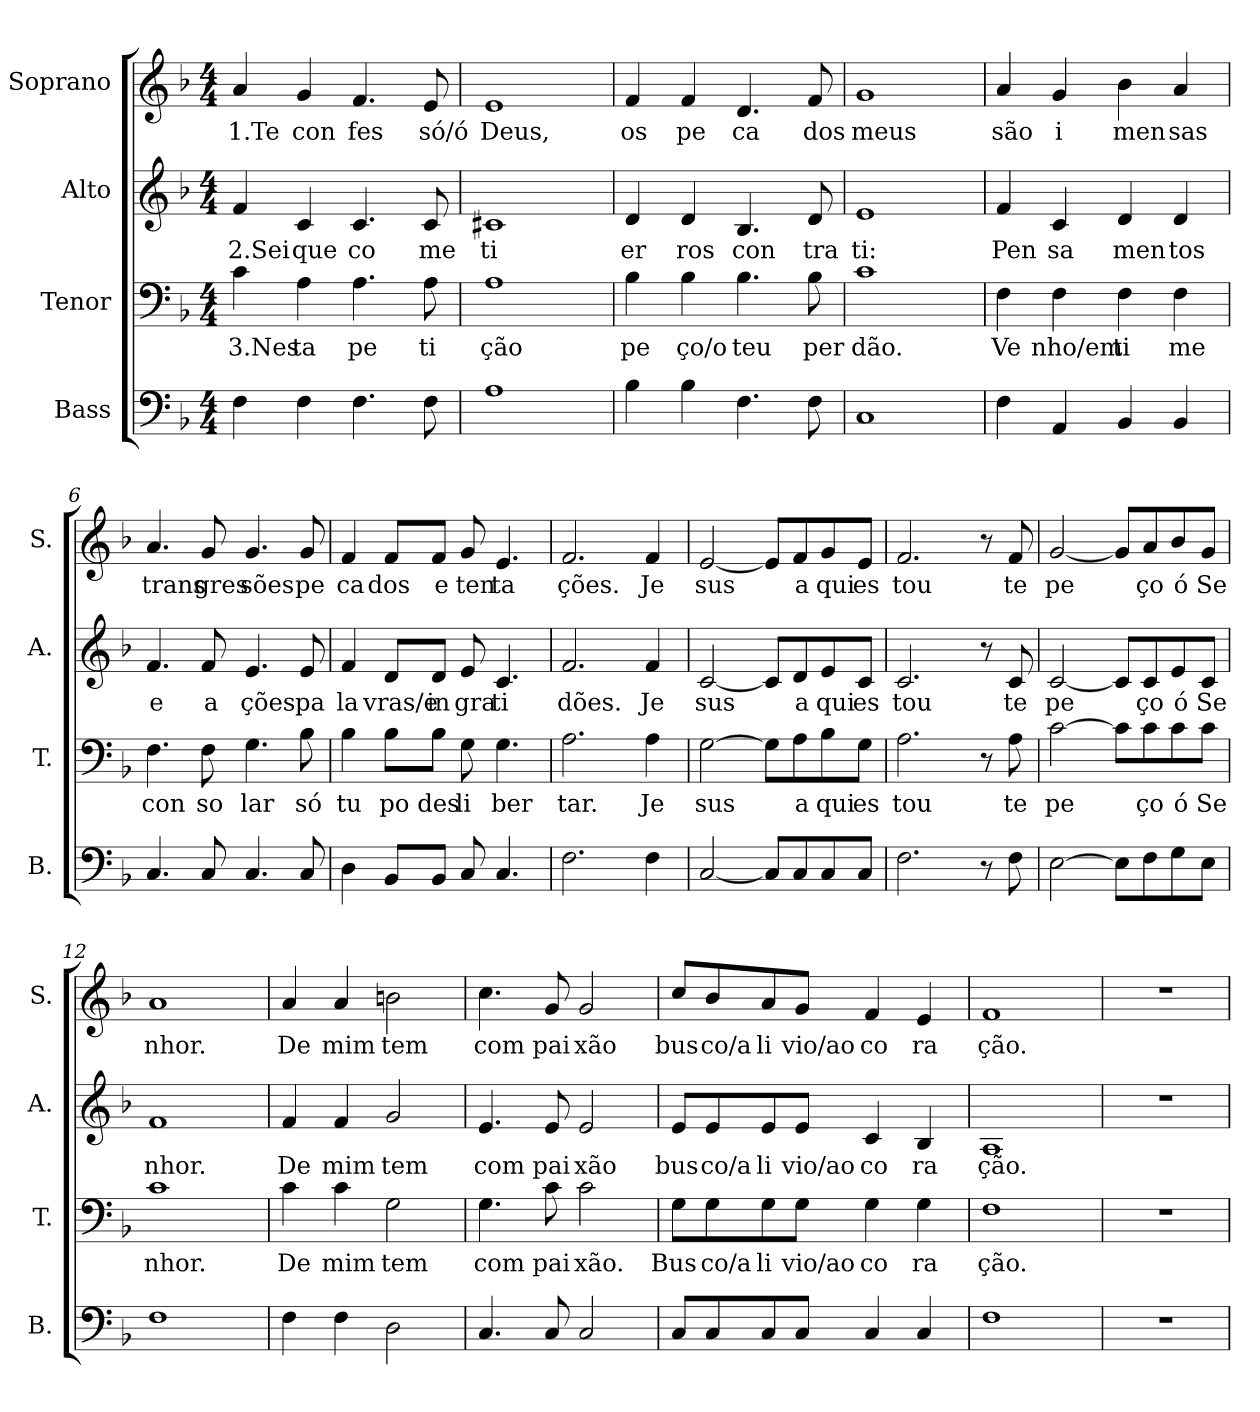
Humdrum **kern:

**kern	**kern	**text	**kern	**text	**kern	**text
*part4	*part3	*part3	*part2	*part2	*part1	*part1
*staff4	*staff3	*staff3	*staff2	*staff2	*staff1	*staff1
*I"Bass	*I"Tenor	*	*I"Alto	*	*I"Soprano	*
*I'B.	*I'T.	*	*I'A.	*	*I'S.	*
*clefF4	*clefF4	*	*clefG2	*	*clefG2	*
*k[b-]	*k[b-]	*	*k[b-]	*	*k[b-]	*
*M4/4	*M4/4	*	*M4/4	*	*M4/4	*
*MM100	*MM100	*	*MM100	*	*MM100	*
=1	=1	=1	=1	=1	=1	=1
!	!	!LO:LY:b	!	!LO:LY:b	!	!LO:LY:b
4F\	4c\	3.Nes	4f/	2.Sei	4a/	1.Te
!	!	!LO:LY:b	!	!LO:LY:b	!	!LO:LY:b
4F\	4A\	ta	4c/	que	4g/	con
!	!	!LO:LY:b	!	!LO:LY:b	!	!LO:LY:b
4.F\	4.A\	pe	4.c/	co	4.f/	fes
!	!	!LO:LY:b	!	!LO:LY:b	!	!LO:LY:b
8F\	8A\	ti	8c/	me	8e/	só/ó
=2	=2	=2	=2	=2	=2	=2
!	!	!LO:LY:b	!	!LO:LY:b	!	!LO:LY:b
1A	1A	ção	1c#X	ti	1e	Deus,
=3	=3	=3	=3	=3	=3	=3
!	!	!LO:LY:b	!	!LO:LY:b	!	!LO:LY:b
4B-\	4B-\	pe	4d/	er	4f/	os
!	!	!LO:LY:b	!	!LO:LY:b	!	!LO:LY:b
4B-\	4B-\	ço/o	4d/	ros	4f/	pe
!	!	!LO:LY:b	!	!LO:LY:b	!	!LO:LY:b
4.F\	4.B-\	teu	4.B-/	con	4.d/	ca
!	!	!LO:LY:b	!	!LO:LY:b	!	!LO:LY:b
8F\	8B-\	per	8d/	tra	8f/	dos
=4	=4	=4	=4	=4	=4	=4
!	!	!LO:LY:b	!	!LO:LY:b	!	!LO:LY:b
1C	1c	dão.	1e	ti:	1g	meus
=5	=5	=5	=5	=5	=5	=5
!	!	!LO:LY:b	!	!LO:LY:b	!	!LO:LY:b
4F\	4F\	Ve	4f/	Pen	4a/	são
!	!	!LO:LY:b	!	!LO:LY:b	!	!LO:LY:b
4AA/	4F\	nho/em	4c/	sa	4g/	i
!	!	!LO:LY:b	!	!LO:LY:b	!	!LO:LY:b
4BB-/	4F\	ti	4d/	men	4b-\	men
!	!	!LO:LY:b	!	!LO:LY:b	!	!LO:LY:b
4BB-/	4F\	me	4d/	tos	4a/	sas
!!LO:LB:g=z
=6	=6	=6	=6	=6	=6	=6
!	!	!LO:LY:b	!	!LO:LY:b	!	!LO:LY:b
4.C/	4.F\	con	4.f/	e	4.a/	trans
!	!	!LO:LY:b	!	!LO:LY:b	!	!LO:LY:b
8C/	8F\	so	8f/	a	8g/	gres
!	!	!LO:LY:b	!	!LO:LY:b	!	!LO:LY:b
4.C/	4.G\	lar	4.e/	ções	4.g/	sões
!	!	!LO:LY:b	!	!LO:LY:b	!	!LO:LY:b
8C/	8B-\	só	8e/	pa	8g/	pe
=7	=7	=7	=7	=7	=7	=7
!	!	!LO:LY:b	!	!LO:LY:b	!	!LO:LY:b
4D\	4B-\	tu	4f/	la	4f/	ca
!	!	!LO:LY:b	!	!LO:LY:b	!	!LO:LY:b
8BB-/L	8B-\L	po	8d/L	vras/e	8f/L	dos
!	!	!LO:LY:b	!	!LO:LY:b	!	!LO:LY:b
8BB-/J	8B-\J	des	8d/J	in	8f/J	e
!	!	!LO:LY:b	!	!LO:LY:b	!	!LO:LY:b
8C/	8G\	li	8e/	gra	8g/	ten
!	!	!LO:LY:b	!	!LO:LY:b	!	!LO:LY:b
4.C/	4.G\	ber	4.c/	ti	4.e/	ta
=8	=8	=8	=8	=8	=8	=8
!	!	!LO:LY:b	!	!LO:LY:b	!	!LO:LY:b
2.F\	2.A\	tar.	2.f/	dões.	2.f/	ções.
!	!	!LO:LY:b	!	!LO:LY:b	!	!LO:LY:b
4F\	4A\	Je	4f/	Je	4f/	Je
=9	=9	=9	=9	=9	=9	=9
!	!	!LO:LY:b	!	!LO:LY:b	!	!LO:LY:b
[2C/	[2G\	sus	[2c/	sus	[2e/	sus
8C/L]	8G\L]	.	8c/L]	.	8e/L]	.
!	!	!LO:LY:b	!	!LO:LY:b	!	!LO:LY:b
8C/	8A\	a	8d/	a	8f/	a
!	!	!LO:LY:b	!	!LO:LY:b	!	!LO:LY:b
8C/	8B-\	qui	8e/	qui	8g/	qui
!	!	!LO:LY:b	!	!LO:LY:b	!	!LO:LY:b
8C/J	8G\J	es	8c/J	es	8e/J	es
=10	=10	=10	=10	=10	=10	=10
!	!	!LO:LY:b	!	!LO:LY:b	!	!LO:LY:b
2.F\	2.A\	tou	2.c/	tou	2.f/	tou
8r	8r	.	8r	.	8r	.
!	!	!LO:LY:b	!	!LO:LY:b	!	!LO:LY:b
8F\	8A\	te	8c/	te	8f/	te
=11	=11	=11	=11	=11	=11	=11
!	!	!LO:LY:b	!	!LO:LY:b	!	!LO:LY:b
[2E\	[2c\	pe	[2c/	pe	[2g/	pe
8E\L]	8c\L]	.	8c/L]	.	8g/L]	.
!	!	!LO:LY:b	!	!LO:LY:b	!	!LO:LY:b
8F\	8c\	ço	8c/	ço	8a/	ço
!	!	!LO:LY:b	!	!LO:LY:b	!	!LO:LY:b
8G\	8c\	ó	8e/	ó	8b-/	ó
!	!	!LO:LY:b	!	!LO:LY:b	!	!LO:LY:b
8E\J	8c\J	Se	8c/J	Se	8g/J	Se
=12	=12	=12	=12	=12	=12	=12
!	!	!LO:LY:b	!	!LO:LY:b	!	!LO:LY:b
1F	1c	nhor.	1f	nhor.	1a	nhor.
!!LO:PB:g=z
=13	=13	=13	=13	=13	=13	=13
!	!	!LO:LY:b	!	!LO:LY:b	!	!LO:LY:b
4F\	4c\	De	4f/	De	4a/	De
!	!	!LO:LY:b	!	!LO:LY:b	!	!LO:LY:b
4F\	4c\	mim	4f/	mim	4a/	mim
!	!	!LO:LY:b	!	!LO:LY:b	!	!LO:LY:b
2D\	2G\	tem	2g/	tem	2bn\	tem
=14	=14	=14	=14	=14	=14	=14
!	!	!LO:LY:b	!	!LO:LY:b	!	!LO:LY:b
4.C/	4.G\	com	4.e/	com	4.cc\	com
!	!	!LO:LY:b	!	!LO:LY:b	!	!LO:LY:b
8C/	8c\	pai	8e/	pai	8g/	pai
!	!	!LO:LY:b	!	!LO:LY:b	!	!LO:LY:b
2C/	2c\	xão.	2e/	xão	2g/	xão
=15	=15	=15	=15	=15	=15	=15
!	!	!LO:LY:b	!	!LO:LY:b	!	!LO:LY:b
8C/L	8G\L	Bus	8e/L	bus	8cc/L	bus
!	!	!LO:LY:b	!	!LO:LY:b	!	!LO:LY:b
8C/	8G\	co/a	8e/	co/a	8b-/	co/a
!	!	!LO:LY:b	!	!LO:LY:b	!	!LO:LY:b
8C/	8G\	li	8e/	li	8a/	li
!	!	!LO:LY:b	!	!LO:LY:b	!	!LO:LY:b
8C/J	8G\J	vio/ao	8e/J	vio/ao	8g/J	vio/ao
!	!	!LO:LY:b	!	!LO:LY:b	!	!LO:LY:b
4C/	4G\	co	4c/	co	4f/	co
!	!	!LO:LY:b	!	!LO:LY:b	!	!LO:LY:b
4C/	4G\	ra	4B-/	ra	4e/	ra
=16	=16	=16	=16	=16	=16	=16
!	!	!LO:LY:b	!	!LO:LY:b	!	!LO:LY:b
1F	1F	ção.	1A	ção.	1f	ção.
=17	=17	=17	=17	=17	=17	=17
1r	1r	.	1r	.	1r	.
=	=	=	=	=	=	=
*-	*-	*-	*-	*-	*-	*-
